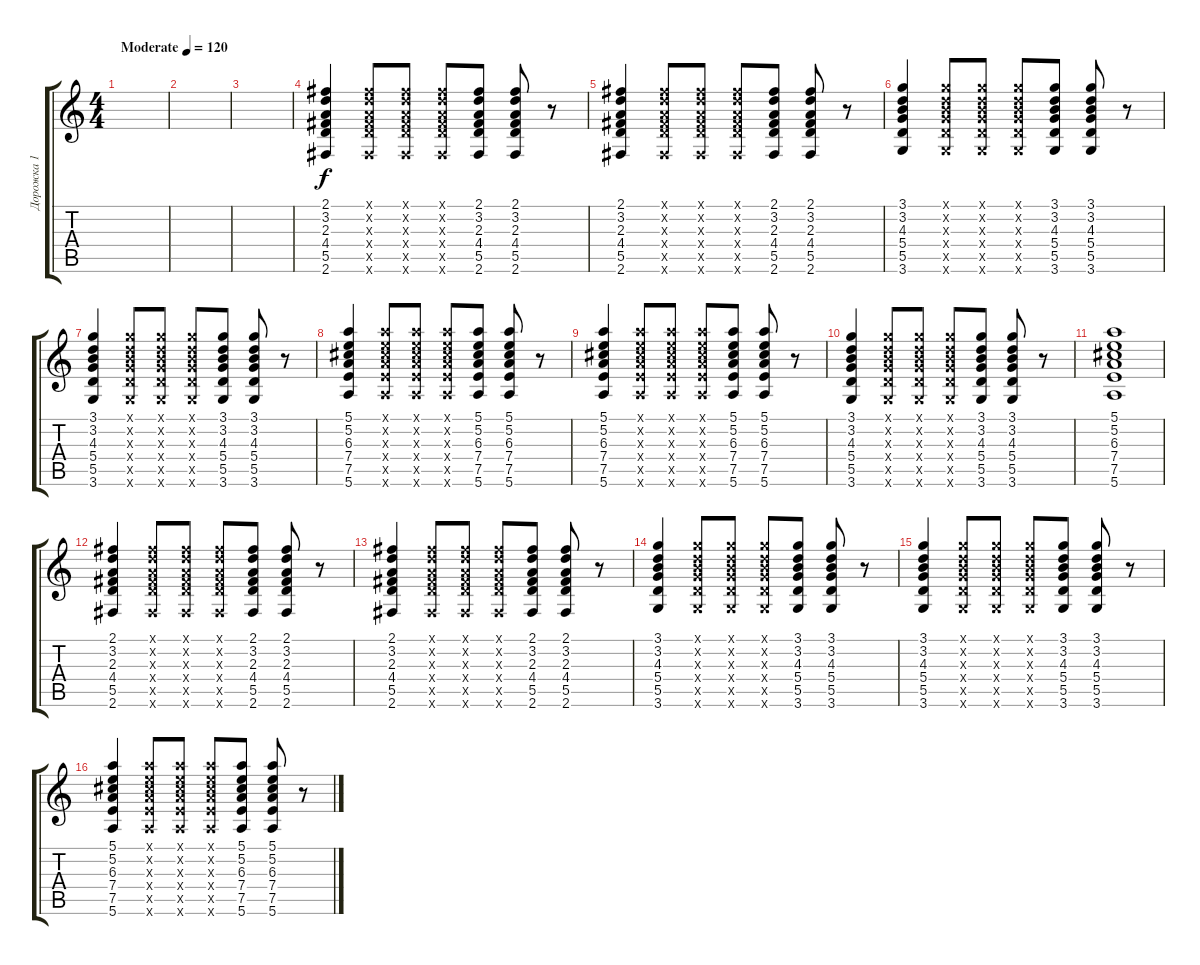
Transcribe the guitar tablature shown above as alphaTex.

\track ("Дорожка 1" "Дорожка 1") {instrument acousticguitarsteel}
\staff {score tabs}
\tuning (E4 B3 G3 D3 A2 E2) {hide}
\ts (4 4)
\tempo (120 "Moderate")
\clef g2
\ks c
|
|
|
(2.1 3.2 2.3 4.4 5.5 2.6).4 (2.1{x} 3.2{x} 2.3{x} 4.4{x} 5.5{x} 2.6{x}).8 (2.1{x} 3.2{x} 2.3{x} 4.4{x} 5.5{x} 2.6{x}).8 (2.1{x} 3.2{x} 2.3{x} 4.4{x} 5.5{x} 2.6{x}).8 (2.1 3.2 2.3 4.4 5.5 2.6).8 (2.1 3.2 2.3 4.4 5.5 2.6).8 r.8 |
(2.1 3.2 2.3 4.4 5.5 2.6).4 (2.1{x} 3.2{x} 2.3{x} 4.4{x} 5.5{x} 2.6{x}).8 (2.1{x} 3.2{x} 2.3{x} 4.4{x} 5.5{x} 2.6{x}).8 (2.1{x} 3.2{x} 2.3{x} 4.4{x} 5.5{x} 2.6{x}).8 (2.1 3.2 2.3 4.4 5.5 2.6).8 (2.1 3.2 2.3 4.4 5.5 2.6).8 r.8 |
(3.1 3.2 4.3 5.4 5.5 3.6).4 (3.1{x} 3.2{x} 4.3{x} 5.4{x} 5.5{x} 3.6{x}).8 (3.1{x} 3.2{x} 4.3{x} 5.4{x} 5.5{x} 3.6{x}).8 (3.1{x} 3.2{x} 4.3{x} 5.4{x} 5.5{x} 3.6{x}).8 (3.1 3.2 4.3 5.4 5.5 3.6).8 (3.1 3.2 4.3 5.4 5.5 3.6).8 r.8 |
(3.1 3.2 4.3 5.4 5.5 3.6).4 (3.1{x} 3.2{x} 4.3{x} 5.4{x} 5.5{x} 3.6{x}).8 (3.1{x} 3.2{x} 4.3{x} 5.4{x} 5.5{x} 3.6{x}).8 (3.1{x} 3.2{x} 4.3{x} 5.4{x} 5.5{x} 3.6{x}).8 (3.1 3.2 4.3 5.4 5.5 3.6).8 (3.1 3.2 4.3 5.4 5.5 3.6).8 r.8 |
(5.1 5.2 6.3 7.4 7.5 5.6).4 (5.1{x} 5.2{x} 6.3{x} 7.4{x} 7.5{x} 5.6{x}).8 (5.1{x} 5.2{x} 6.3{x} 7.4{x} 7.5{x} 5.6{x}).8 (5.1{x} 5.2{x} 6.3{x} 7.4{x} 7.5{x} 5.6{x}).8 (5.1 5.2 6.3 7.4 7.5 5.6).8 (5.1 5.2 6.3 7.4 7.5 5.6).8 r.8 |
(5.1 5.2 6.3 7.4 7.5 5.6).4 (5.1{x} 5.2{x} 6.3{x} 7.4{x} 7.5{x} 5.6{x}).8 (5.1{x} 5.2{x} 6.3{x} 7.4{x} 7.5{x} 5.6{x}).8 (5.1{x} 5.2{x} 6.3{x} 7.4{x} 7.5{x} 5.6{x}).8 (5.1 5.2 6.3 7.4 7.5 5.6).8 (5.1 5.2 6.3 7.4 7.5 5.6).8 r.8 |
(3.1 3.2 4.3 5.4 5.5 3.6).4 (3.1{x} 3.2{x} 4.3{x} 5.4{x} 5.5{x} 3.6{x}).8 (3.1{x} 3.2{x} 4.3{x} 5.4{x} 5.5{x} 3.6{x}).8 (3.1{x} 3.2{x} 4.3{x} 5.4{x} 5.5{x} 3.6{x}).8 (3.1 3.2 4.3 5.4 5.5 3.6).8 (3.1 3.2 4.3 5.4 5.5 3.6).8 r.8 |
(5.1 5.2 6.3 7.4 7.5 5.6).1 |
(2.1 3.2 2.3 4.4 5.5 2.6).4 (2.1{x} 3.2{x} 2.3{x} 4.4{x} 5.5{x} 2.6{x}).8 (2.1{x} 3.2{x} 2.3{x} 4.4{x} 5.5{x} 2.6{x}).8 (2.1{x} 3.2{x} 2.3{x} 4.4{x} 5.5{x} 2.6{x}).8 (2.1 3.2 2.3 4.4 5.5 2.6).8 (2.1 3.2 2.3 4.4 5.5 2.6).8 r.8 |
(2.1 3.2 2.3 4.4 5.5 2.6).4 (2.1{x} 3.2{x} 2.3{x} 4.4{x} 5.5{x} 2.6{x}).8 (2.1{x} 3.2{x} 2.3{x} 4.4{x} 5.5{x} 2.6{x}).8 (2.1{x} 3.2{x} 2.3{x} 4.4{x} 5.5{x} 2.6{x}).8 (2.1 3.2 2.3 4.4 5.5 2.6).8 (2.1 3.2 2.3 4.4 5.5 2.6).8 r.8 |
(3.1 3.2 4.3 5.4 5.5 3.6).4 (3.1{x} 3.2{x} 4.3{x} 5.4{x} 5.5{x} 3.6{x}).8 (3.1{x} 3.2{x} 4.3{x} 5.4{x} 5.5{x} 3.6{x}).8 (3.1{x} 3.2{x} 4.3{x} 5.4{x} 5.5{x} 3.6{x}).8 (3.1 3.2 4.3 5.4 5.5 3.6).8 (3.1 3.2 4.3 5.4 5.5 3.6).8 r.8 |
(3.1 3.2 4.3 5.4 5.5 3.6).4 (3.1{x} 3.2{x} 4.3{x} 5.4{x} 5.5{x} 3.6{x}).8 (3.1{x} 3.2{x} 4.3{x} 5.4{x} 5.5{x} 3.6{x}).8 (3.1{x} 3.2{x} 4.3{x} 5.4{x} 5.5{x} 3.6{x}).8 (3.1 3.2 4.3 5.4 5.5 3.6).8 (3.1 3.2 4.3 5.4 5.5 3.6).8 r.8 |
(5.1 5.2 6.3 7.4 7.5 5.6).4 (5.1{x} 5.2{x} 6.3{x} 7.4{x} 7.5{x} 5.6{x}).8 (5.1{x} 5.2{x} 6.3{x} 7.4{x} 7.5{x} 5.6{x}).8 (5.1{x} 5.2{x} 6.3{x} 7.4{x} 7.5{x} 5.6{x}).8 (5.1 5.2 6.3 7.4 7.5 5.6).8 (5.1 5.2 6.3 7.4 7.5 5.6).8 r.8
